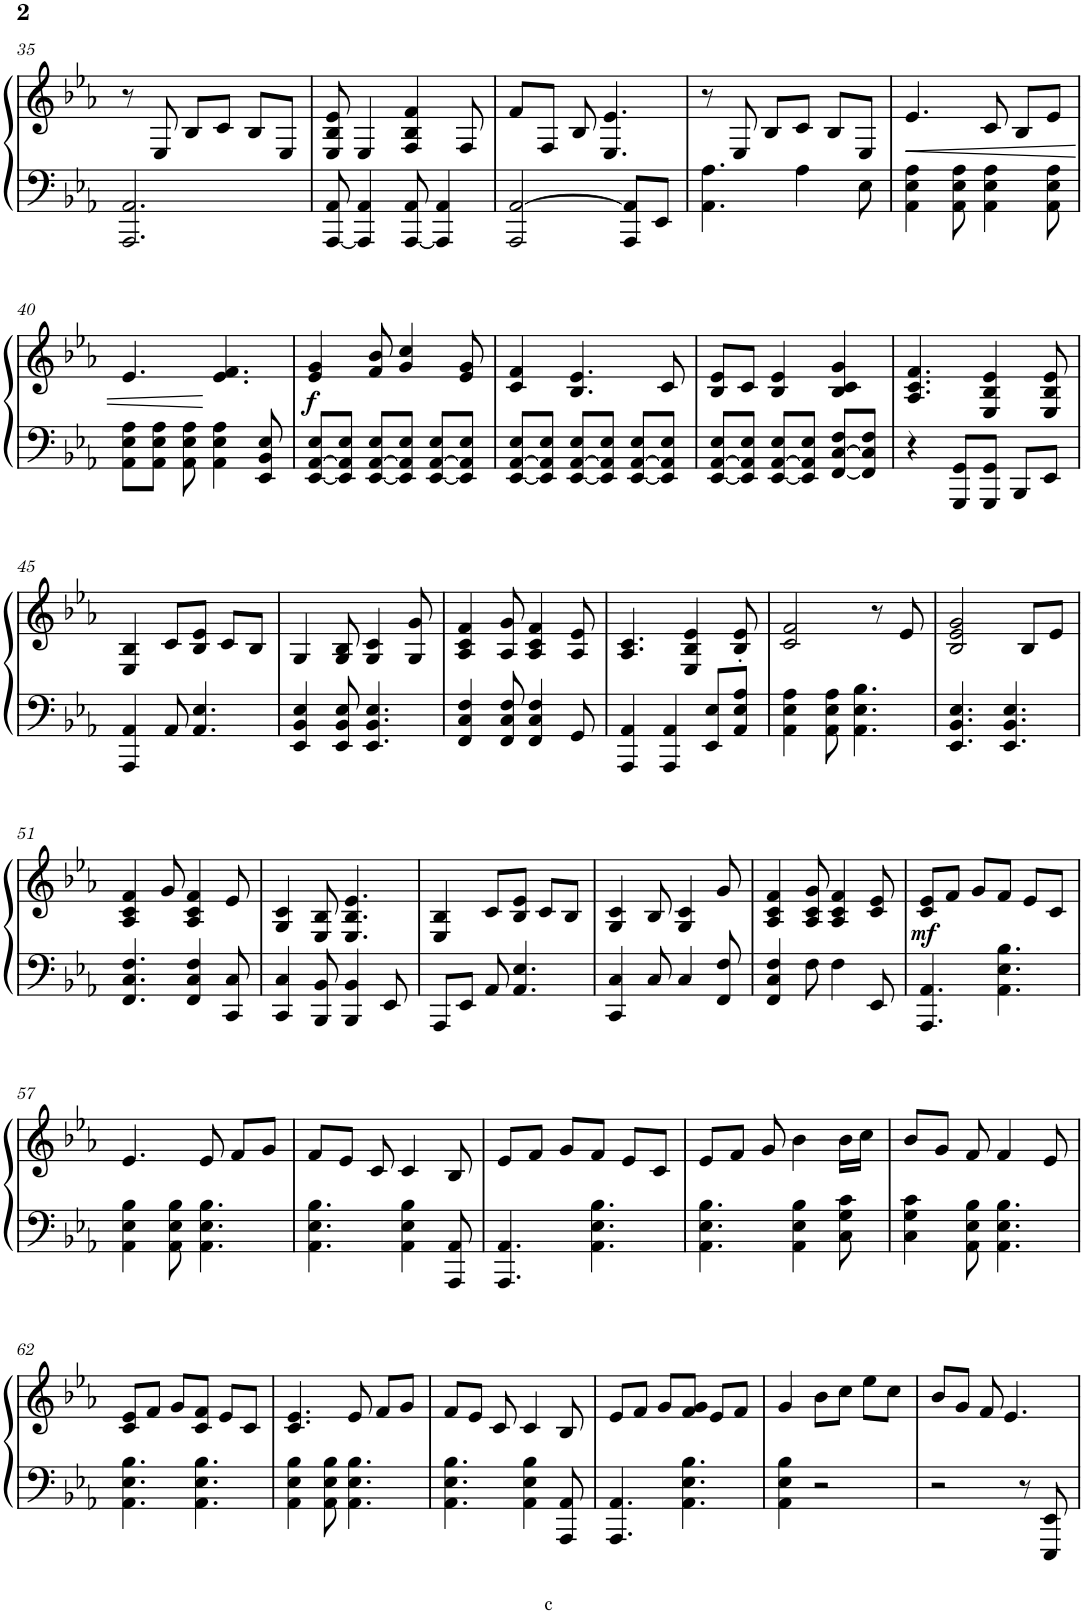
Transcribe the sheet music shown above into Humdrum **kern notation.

**kern	**kern	**dynam
*part1	*part1	*part1
*staff2	*staff1	*staff1/2
*I"Piano	*	*
*I'Pno.	*	*
!!LO:PB:g=z
*clefF4	*clefG2	*
*k[b-e-a-]	*k[b-e-a-]	*
*M3/4	*M3/4	*
=35	=35	=35
2.AAA-/ 2.AA-/	8r	.
.	8E-/	.
.	8B-/L	.
.	8c/J	.
.	8B-/L	.
.	8E-/J	.
=36	=36	=36
[<8AAA-/ 8AA-/	8E-/ 8B-/ 8e-/	.
4AAA-/] 4AA-/	4E-/	.
[<8AAA-/ 8AA-/	4F/ 4B-/ 4f/	.
4AAA-/] 4AA-/	.	.
.	8F/	.
=37	=37	=37
2AAA-/ [>2AA-/	8f/L	.
.	8F/J	.
.	8B-/	.
.	4.E-/ 4.e-/	.
8AAA-/ 8AA-/]L	.	.
8EE-/J	.	.
=38	=38	=38
4.AA-\ 4.A-\	8r	.
.	8E-/	.
.	8B-/L	.
4A-\	8c/J	.
.	8B-/L	.
8E-\	8E-/J	.
=39	=39	=39
!	!	!LO:HP:b
4AA-\ 4E-\ 4A-\	4.e-/	<
8AA-\ 8E-\ 8A-\	.	.
4AA-\ 4E-\ 4A-\	8c/	.
.	8B-/L	.
8AA-\ 8E-\ 8A-\	8e-/J	.
!!LO:LB:g=z
=40	=40	=40
8AA-\ 8E-\ 8A-\L	4.e-/	.
8AA-\ 8E-\ 8A-\J	.	.
8AA-\ 8E-\ 8A-\	.	.
4AA-\ 4E-\ 4A-\	4.e-/ 4.f/	[
8EE-/ 8BB-/ 8E-/	.	.
=41	=41	=41
!	!	!LO:DY:b
[<8EE-/ [>8AA-/ 8E-/L	4e-/ 4g/	f
8EE-/] 8AA-/] 8E-/J	.	.
[<8EE-/ [>8AA-/ 8E-/L	8f/ 8b-/	.
8EE-/] 8AA-/] 8E-/J	4g/ 4cc/	.
[<8EE-/ [>8AA-/ 8E-/L	.	.
8EE-/] 8AA-/] 8E-/J	8e-/ 8g/	.
=42	=42	=42
[<8EE-/ [>8AA-/ 8E-/L	4c/ 4f/	.
8EE-/] 8AA-/] 8E-/J	.	.
[<8EE-/ [>8AA-/ 8E-/L	4.B-/ 4.e-/	.
8EE-/] 8AA-/] 8E-/J	.	.
[<8EE-/ [>8AA-/ 8E-/L	.	.
8EE-/] 8AA-/] 8E-/J	8c/	.
=43	=43	=43
[<8EE-/ [>8AA-/ 8E-/L	8B-/ 8e-/L	.
8EE-/] 8AA-/] 8E-/J	8c/J	.
[<8EE-/ [>8AA-/ 8E-/L	4B-/ 4e-/	.
8EE-/] 8AA-/] 8E-/J	.	.
[<8FF/ [>8C/ 8F/L	4B-/ 4c/ 4g/	.
8FF/] 8C/] 8F/J	.	.
=44	=44	=44
4r	4.A-/ 4.c/ 4.f/	.
8GGG/ 8GG/L	.	.
8GGG/ 8GG/J	4E-/ 4B-/ 4e-/	.
8BBB-/L	.	.
8EE-/J	8E-/ 8B-/ 8e-/	.
!!LO:LB:g=z
=45	=45	=45
4AAA-/ 4AA-/	4E-/ 4B-/	.
8AA-/	8c/L	.
4.AA-/ 4.E-/	8B-/ 8e-/J	.
.	8c/L	.
.	8B-/J	.
=46	=46	=46
4EE-/ 4BB-/ 4E-/	4G/	.
8EE-/ 8BB-/ 8E-/	8G/ 8B-/	.
4.EE-/ 4.BB-/ 4.E-/	4G/ 4c/	.
.	8G/ 8g/	.
=47	=47	=47
4FF/ 4C/ 4F/	4A-/ 4c/ 4f/	.
8FF/ 8C/ 8F/	8A-/ 8g/	.
4FF/ 4C/ 4F/	4A-/ 4c/ 4f/	.
8GG/	8A-/ 8e-/	.
=48	=48	=48
4AAA-/ 4AA-/	4.A-/ 4.c/	.
4AAA-/ 4AA-/	.	.
.	4E-/ 4B-/ 4e-/	.
8EE-/ 8E-/L	.	.
8AA-/ 8E-/ 8A-/J	8B-/' 8e-/'	.
=49	=49	=49
4AA-\ 4E-\ 4A-\	2c/ 2f/	.
8AA-\ 8E-\ 8A-\	.	.
4.AA-\ 4.E-\ 4.B-\	.	.
.	8r	.
.	8e-/	.
=50	=50	=50
4.EE-/ 4.BB-/ 4.E-/	2B-/ 2e-/ 2g/	.
4.EE-/ 4.BB-/ 4.E-/	.	.
.	8B-/L	.
.	8e-/J	.
!!LO:LB:g=z
=51	=51	=51
4.FF/ 4.C/ 4.F/	4A-/ 4c/ 4f/	.
.	8g/	.
4FF/ 4C/ 4F/	4A-/ 4c/ 4f/	.
8CC/ 8C/	8e-/	.
=52	=52	=52
4CC/ 4C/	4G/ 4c/	.
8BBB-/ 8BB-/	8E-/ 8B-/	.
4BBB-/ 4BB-/	4.E-/ 4.B-/ 4.e-/	.
8EE-/	.	.
=53	=53	=53
8AAA-/L	4E-/ 4B-/	.
8EE-/J	.	.
8AA-/	8c/L	.
4.AA-/ 4.E-/	8B-/ 8e-/J	.
.	8c/L	.
.	8B-/J	.
=54	=54	=54
4CC/ 4C/	4G/ 4c/	.
8C/	8B-/	.
4C/	4G/ 4c/	.
8FF/ 8F/	8g/	.
=55	=55	=55
4FF/ 4C/ 4F/	4A-/ 4c/ 4f/	.
8F\	8A-/ 8c/ 8g/	.
4F\	4A-/ 4c/ 4f/	.
8EE-/	8c/ 8e-/	.
=56	=56	=56
!	!	!LO:DY:b
4.AAA-/ 4.AA-/	8c/ 8e-/L	mf
.	8f/J	.
.	8g/L	.
4.AA-\ 4.E-\ 4.B-\	8f/J	.
.	8e-/L	.
.	8c/J	.
!!LO:LB:g=z
=57	=57	=57
4AA-\ 4E-\ 4B-\	4.e-/	.
8AA-\ 8E-\ 8B-\	.	.
4.AA-\ 4.E-\ 4.B-\	8e-/	.
.	8f/L	.
.	8g/J	.
=58	=58	=58
4.AA-\ 4.E-\ 4.B-\	8f/L	.
.	8e-/J	.
.	8c/	.
4AA-\ 4E-\ 4B-\	4c/	.
8AAA-/ 8AA-/	8B-/	.
=59	=59	=59
4.AAA-/ 4.AA-/	8e-/L	.
.	8f/J	.
.	8g/L	.
4.AA-\ 4.E-\ 4.B-\	8f/J	.
.	8e-/L	.
.	8c/J	.
=60	=60	=60
4.AA-\ 4.E-\ 4.B-\	8e-/L	.
.	8f/J	.
.	8g/	.
4AA-\ 4E-\ 4B-\	4b-\	.
8C\ 8G\ 8c\	16b-\LL	.
.	16cc\JJ	.
=61	=61	=61
4C\ 4G\ 4c\	8b-/L	.
.	8g/J	.
8AA-\ 8E-\ 8B-\	8f/	.
4.AA-\ 4.E-\ 4.B-\	4f/	.
.	8e-/	.
!!LO:LB:g=z
=62	=62	=62
4.AA-\ 4.E-\ 4.B-\	8c/ 8e-/L	.
.	8f/J	.
.	8g/L	.
4.AA-\ 4.E-\ 4.B-\	8c/ 8f/J	.
.	8e-/L	.
.	8c/J	.
=63	=63	=63
4AA-\ 4E-\ 4B-\	4.c/ 4.e-/	.
8AA-\ 8E-\ 8B-\	.	.
4.AA-\ 4.E-\ 4.B-\	8e-/	.
.	8f/L	.
.	8g/J	.
=64	=64	=64
4.AA-\ 4.E-\ 4.B-\	8f/L	.
.	8e-/J	.
.	8c/	.
4AA-\ 4E-\ 4B-\	4c/	.
8AAA-/ 8AA-/	8B-/	.
=65	=65	=65
4.AAA-/ 4.AA-/	8e-/L	.
.	8f/J	.
.	8g/L	.
4.AA-\ 4.E-\ 4.B-\	8f/ 8g/J	.
.	8e-/L	.
.	8f/J	.
=66	=66	=66
4AA-\ 4E-\ 4B-\	4g/	.
2r	8b-\L	.
.	8cc\J	.
.	8ee-\L	.
.	8cc\J	.
=67	=67	=67
2r	8b-/L	.
.	8g/J	.
.	8f/	.
.	4.e-/	.
8r	.	.
8EEE-/ 8EE-/	.	.
=	=	=
*-	*-	*-
